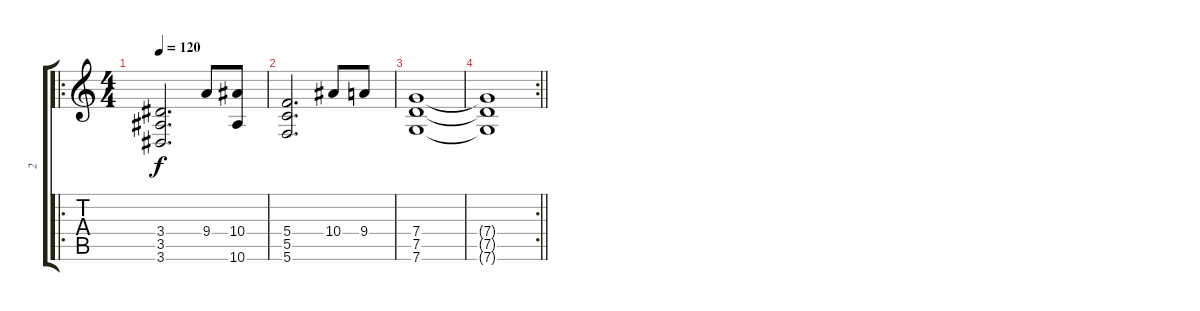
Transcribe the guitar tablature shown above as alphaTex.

\track ("2" "2") {instrument distortionguitar}
\staff {score tabs}
\tuning (D4 A3 F3 C3 G2 C2) {hide}
\ro
\ts (4 4)
\tempo 120
\clef g2
\ks c
(3.4 3.5 3.6).2{d dy f} 9.4.8 (10.4 10.6).8 |
(5.4 5.5 5.6).2{d} 10.4.8 9.4.8 |
(7.4 7.5 7.6).1 |
\rc 2
\barLineRight lightlight
(7.4{t} 7.5{t} 7.6{t}).1
